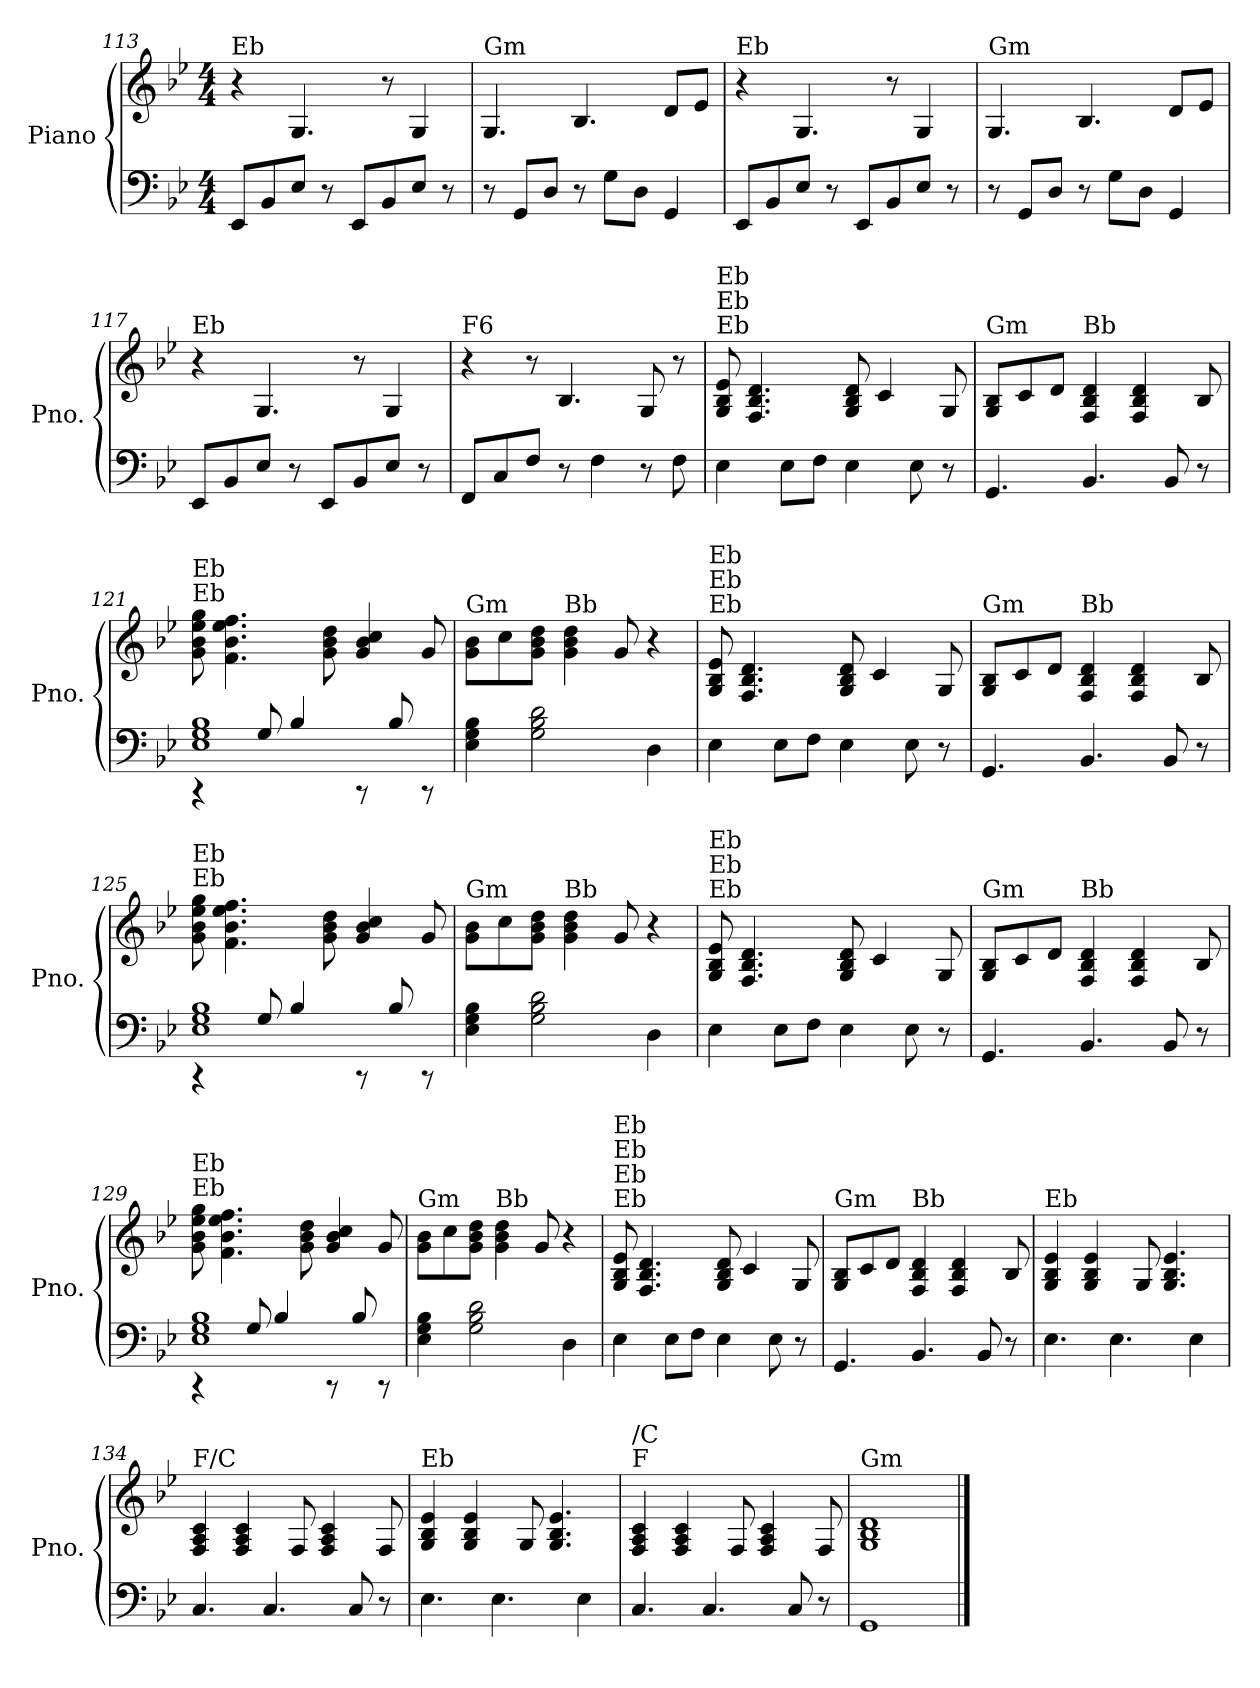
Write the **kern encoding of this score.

**kern	**kern
*part1	*part1
*staff2	*staff1
*I"Piano	*
*I'Pno.	*
*clefF4	*clefG2
*k[b-e-]	*k[b-e-]
*M4/4	*M4/4
=113	=113
!	!LO:TX:a:t=Eb
8EE-/L	4r
8BB-/	.
8E-/J	4.G/
8r	.
8EE-/L	.
8BB-/	8r
8E-/J	4G/
8r	.
!!LO:LB:g=z
=114	=114
!	!LO:TX:a:t=Gm
8r	4.G/
8GG/L	.
8D/J	.
8r	4.B-/
8G\L	.
8D\J	.
4GG/	8d/L
.	8e-/J
=115	=115
!	!LO:TX:a:t=Eb
8EE-/L	4r
8BB-/	.
8E-/J	4.G/
8r	.
8EE-/L	.
8BB-/	8r
8E-/J	4G/
8r	.
=116	=116
!	!LO:TX:a:t=Gm
8r	4.G/
8GG/L	.
8D/J	.
8r	4.B-/
8G\L	.
8D\J	.
4GG/	8d/L
.	8e-/J
=117	=117
!	!LO:TX:a:t=Eb
8EE-/L	4r
8BB-/	.
8E-/J	4.G/
8r	.
8EE-/L	.
8BB-/	8r
8E-/J	4G/
8r	.
=118	=118
!	!LO:TX:a:t=F6
8FF/L	4r
8C/	.
8F/J	8r
8r	4.B-/
4F\	.
8r	8G/
8F\	8r
!!LO:LB:g=z
=119	=119
!	!LO:TX:a:t=Eb
!	!LO:TX:a:t=Eb
!	!LO:TX:a:t=Eb
4E-\	8G/ 8B-/ 8e-/
.	4.F/ 4.B-/ 4.d/
8E-\L	.
8F\J	.
4E-\	8G/ 8B-/ 8d/
.	4c/
8E-\	.
8r	8G/
=120	=120
!	!LO:TX:a:t=Gm
4.GG/	8G/ 8B-/L
.	8c/
.	8d/J
!	!LO:TX:a:t=Bb
4.BB-/	4F/ 4B-/ 4d/
.	4F/ 4B-/ 4d/
8BB-/	.
8r	8B-/
=121	=121
*^	*
!	!	!LO:TX:a:t=Eb
!	!	!LO:TX:a:t=Eb
4rCC	1E- 1G 1B-	8g\ 8b-\ 8ee-\ 8gg\
.	.	4.f\ 4.b-\ 4.ee-\ 4.ff\
8G/	.	.
4B-/	.	.
.	.	8g\ 8b-\ 8dd\
8rCC	.	4g/ 4b-/ 4cc/
8B-/	.	.
8rCC	.	8g/
*v	*v	*
=122	=122
!	!LO:TX:a:t=Gm
4E-\ 4G\ 4B-\	8g\ 8b-\L
.	8cc\
2G\ 2B-\ 2d\	8g\ 8b-\ 8dd\J
!	!LO:TX:a:t=Bb
.	4g\ 4b-\ 4dd\
.	8g/
4D\	4r
!!LO:LB:g=z
=123	=123
!	!LO:TX:a:t=Eb
!	!LO:TX:a:t=Eb
!	!LO:TX:a:t=Eb
4E-\	8G/ 8B-/ 8e-/
.	4.F/ 4.B-/ 4.d/
8E-\L	.
8F\J	.
4E-\	8G/ 8B-/ 8d/
.	4c/
8E-\	.
8r	8G/
=124	=124
!	!LO:TX:a:t=Gm
4.GG/	8G/ 8B-/L
.	8c/
.	8d/J
!	!LO:TX:a:t=Bb
4.BB-/	4F/ 4B-/ 4d/
.	4F/ 4B-/ 4d/
8BB-/	.
8r	8B-/
=125	=125
*^	*
!	!	!LO:TX:a:t=Eb
!	!	!LO:TX:a:t=Eb
4rCC	1E- 1G 1B-	8g\ 8b-\ 8ee-\ 8gg\
.	.	4.f\ 4.b-\ 4.ee-\ 4.ff\
8G/	.	.
4B-/	.	.
.	.	8g\ 8b-\ 8dd\
8rCC	.	4g/ 4b-/ 4cc/
8B-/	.	.
8rCC	.	8g/
*v	*v	*
=126	=126
!	!LO:TX:a:t=Gm
4E-\ 4G\ 4B-\	8g\ 8b-\L
.	8cc\
2G\ 2B-\ 2d\	8g\ 8b-\ 8dd\J
!	!LO:TX:a:t=Bb
.	4g\ 4b-\ 4dd\
.	8g/
4D\	4r
!!LO:LB:g=z
=127	=127
!	!LO:TX:a:t=Eb
!	!LO:TX:a:t=Eb
!	!LO:TX:a:t=Eb
4E-\	8G/ 8B-/ 8e-/
.	4.F/ 4.B-/ 4.d/
8E-\L	.
8F\J	.
4E-\	8G/ 8B-/ 8d/
.	4c/
8E-\	.
8r	8G/
=128	=128
!	!LO:TX:a:t=Gm
4.GG/	8G/ 8B-/L
.	8c/
.	8d/J
!	!LO:TX:a:t=Bb
4.BB-/	4F/ 4B-/ 4d/
.	4F/ 4B-/ 4d/
8BB-/	.
8r	8B-/
=129	=129
*^	*
!	!	!LO:TX:a:t=Eb
!	!	!LO:TX:a:t=Eb
4rCC	1E- 1G 1B-	8g\ 8b-\ 8ee-\ 8gg\
.	.	4.f\ 4.b-\ 4.ee-\ 4.ff\
8G/	.	.
4B-/	.	.
.	.	8g\ 8b-\ 8dd\
8rCC	.	4g/ 4b-/ 4cc/
8B-/	.	.
8rCC	.	8g/
*v	*v	*
=130	=130
!	!LO:TX:a:t=Gm
4E-\ 4G\ 4B-\	8g\ 8b-\L
.	8cc\
2G\ 2B-\ 2d\	8g\ 8b-\ 8dd\J
!	!LO:TX:a:t=Bb
.	4g\ 4b-\ 4dd\
.	8g/
4D\	4r
!!LO:PB:g=z
=131	=131
!	!LO:TX:a:t=Eb
!	!LO:TX:a:t=Eb
!	!LO:TX:a:t=Eb
!	!LO:TX:a:t=Eb
4E-\	8G/ 8B-/ 8e-/
.	4.F/ 4.B-/ 4.d/
8E-\L	.
8F\J	.
4E-\	8G/ 8B-/ 8d/
.	4c/
8E-\	.
8r	8G/
=132	=132
!	!LO:TX:a:t=Gm
4.GG/	8G/ 8B-/L
.	8c/
.	8d/J
!	!LO:TX:a:t=Bb
4.BB-/	4F/ 4B-/ 4d/
.	4F/ 4B-/ 4d/
8BB-/	.
8r	8B-/
=133	=133
!	!LO:TX:a:t=Eb
4.E-\	4G/ 4B-/ 4e-/
.	4G/ 4B-/ 4e-/
4.E-\	.
.	8G/
.	4.G/ 4.B-/ 4.e-/
4E-\	.
=134	=134
!	!LO:TX:a:t=F/C
4.C/	4F/ 4A/ 4c/
.	4F/ 4A/ 4c/
4.C/	.
.	8F/
.	4F/ 4A/ 4c/
8C/	.
8r	8F/
=135	=135
!	!LO:TX:a:t=Eb
4.E-\	4G/ 4B-/ 4e-/
.	4G/ 4B-/ 4e-/
4.E-\	.
.	8G/
.	4.G/ 4.B-/ 4.e-/
4E-\	.
!!LO:LB:g=z
=136	=136
!	!LO:TX:a:t=F
!	!LO:TX:a:t=/C
4.C/	4F/ 4A/ 4c/
.	4F/ 4A/ 4c/
4.C/	.
.	8F/
.	4F/ 4A/ 4c/
8C/	.
8r	8F/
=137	=137
!	!LO:TX:a:t=Gm
1GG	1G 1B- 1d
==	==
*-	*-
